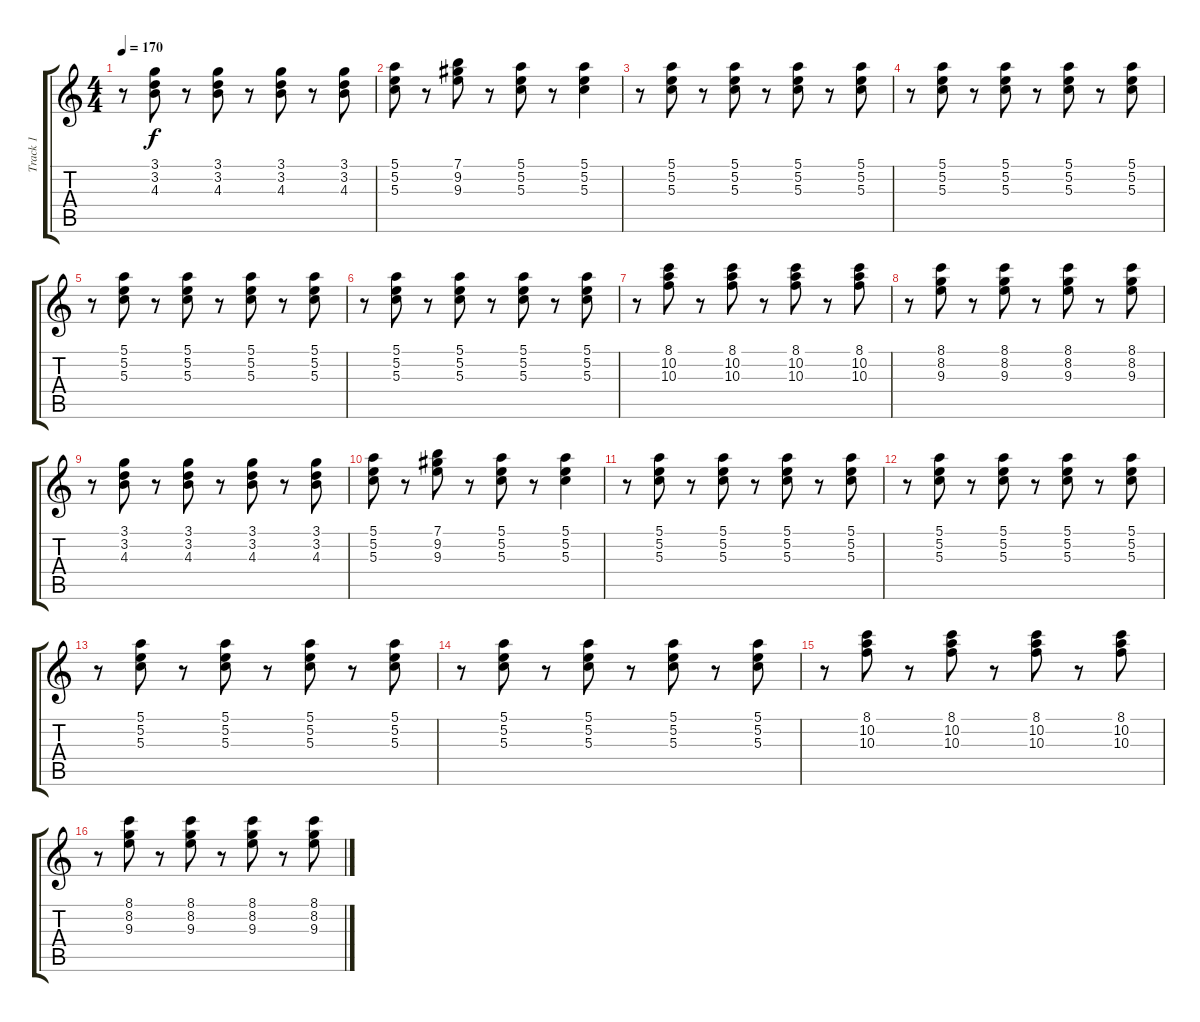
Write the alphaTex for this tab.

\track ("Track 1" "Track 1") {instrument distortionguitar}
\staff {score tabs}
\tuning (E4 B3 G3 D3 A2 E2) {hide}
\ts (4 4)
\tempo 170
\clef g2
\ks c
r.8{dy f} (3.1 3.2 4.3).8 r.8 (3.1 3.2 4.3).8 r.8 (3.1 3.2 4.3).8 r.8 (3.1 3.2 4.3).8 |
(5.1 5.2 5.3).8 r.8 (7.1 9.2 9.3).8 r.8 (5.1 5.2 5.3).8 r.8 (5.1 5.2 5.3).4 |
r.8{instrument electricguitarclean} (5.1 5.2 5.3).8 r.8 (5.1 5.2 5.3).8 r.8 (5.1 5.2 5.3).8 r.8 (5.1 5.2 5.3).8 |
r.8 (5.1 5.2 5.3).8 r.8 (5.1 5.2 5.3).8 r.8 (5.1 5.2 5.3).8 r.8 (5.1 5.2 5.3).8 |
r.8 (5.1 5.2 5.3).8 r.8 (5.1 5.2 5.3).8 r.8 (5.1 5.2 5.3).8 r.8 (5.1 5.2 5.3).8 |
r.8 (5.1 5.2 5.3).8 r.8 (5.1 5.2 5.3).8 r.8 (5.1 5.2 5.3).8 r.8 (5.1 5.2 5.3).8 |
r.8 (8.1 10.2 10.3).8 r.8 (8.1 10.2 10.3).8 r.8 (8.1 10.2 10.3).8 r.8 (8.1 10.2 10.3).8 |
r.8 (8.1 8.2 9.3).8 r.8 (8.1 8.2 9.3).8 r.8 (8.1 8.2 9.3).8 r.8 (8.1 8.2 9.3).8 |
r.8 (3.1 3.2 4.3).8 r.8 (3.1 3.2 4.3).8 r.8 (3.1 3.2 4.3).8 r.8 (3.1 3.2 4.3).8 |
(5.1 5.2 5.3).8 r.8 (7.1 9.2 9.3).8 r.8 (5.1 5.2 5.3).8 r.8 (5.1 5.2 5.3).4 |
r.8{instrument electricguitarclean} (5.1 5.2 5.3).8 r.8 (5.1 5.2 5.3).8 r.8 (5.1 5.2 5.3).8 r.8 (5.1 5.2 5.3).8 |
r.8 (5.1 5.2 5.3).8 r.8 (5.1 5.2 5.3).8 r.8 (5.1 5.2 5.3).8 r.8 (5.1 5.2 5.3).8 |
r.8 (5.1 5.2 5.3).8 r.8 (5.1 5.2 5.3).8 r.8 (5.1 5.2 5.3).8 r.8 (5.1 5.2 5.3).8 |
r.8 (5.1 5.2 5.3).8 r.8 (5.1 5.2 5.3).8 r.8 (5.1 5.2 5.3).8 r.8 (5.1 5.2 5.3).8 |
r.8 (8.1 10.2 10.3).8 r.8 (8.1 10.2 10.3).8 r.8 (8.1 10.2 10.3).8 r.8 (8.1 10.2 10.3).8 |
r.8 (8.1 8.2 9.3).8 r.8 (8.1 8.2 9.3).8 r.8 (8.1 8.2 9.3).8 r.8 (8.1 8.2 9.3).8
